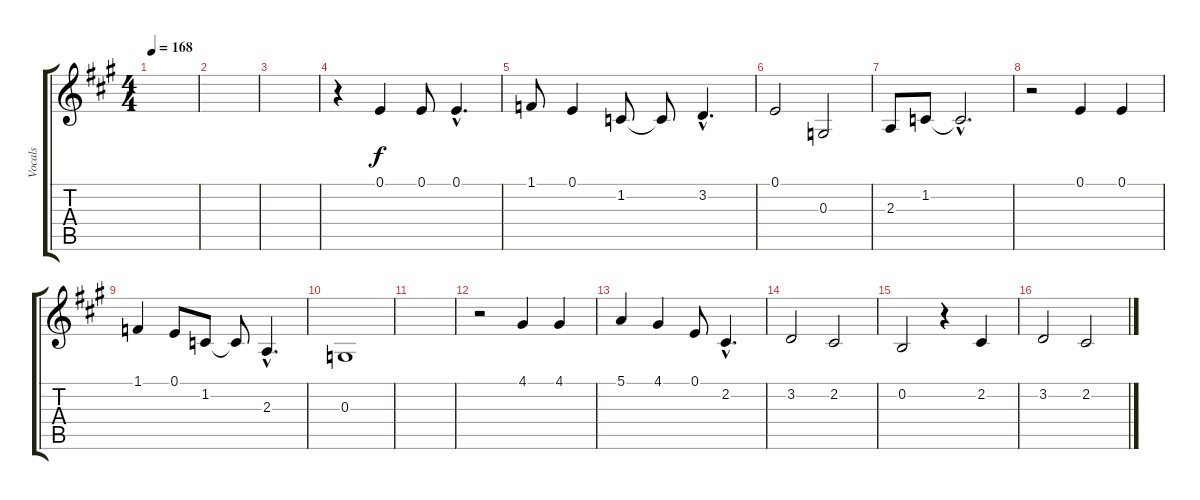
\track ("Vocals" "Vocals") {instrument brasssection}
\staff {score tabs}
\tuning (E4 B3 G3 D3 A2 E2) {hide}
\ts (4 4)
\tempo 168
\clef g2
\ks a
|
|
|
r.4 0.1.4 0.1.8 0.1{hac}.4{d} |
1.1.8 0.1.4 1.2.8 1.2{t}.8 3.2{hac}.4{d} |
0.1.2 0.3.2 |
2.3.8 1.2.8 1.2{hac t}.2{d} |
r.2 0.1.4 0.1.4 |
1.1.4 0.1.8 1.2.8 1.2{t}.8 2.3{hac}.4{d} |
0.3.1 |
|
r.2 4.1.4 4.1.4 |
5.1.4 4.1.4 0.1.8 2.2{hac}.4{d} |
3.2.2 2.2.2 |
0.2.2 r.4 2.2.4 |
3.2.2 2.2.2
